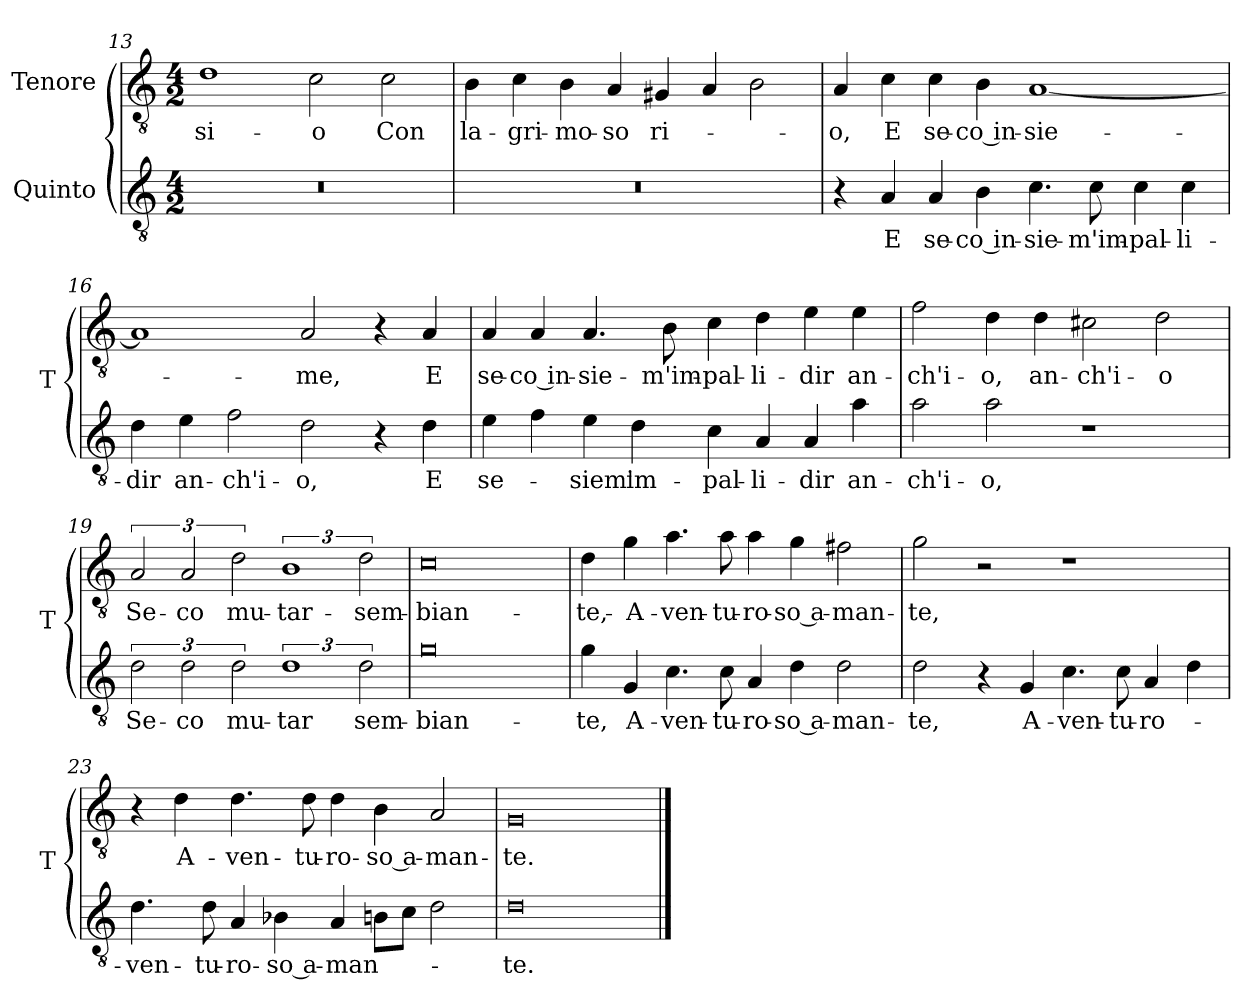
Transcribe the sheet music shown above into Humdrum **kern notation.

**kern	**text	**kern	**text
*part2	*part2	*part1	*part1
*staff2	*staff2	*staff1	*staff1
*I"Quinto	*	*I"Tenore	*
*	*	*I'T	*
*clefGv2	*	*clefGv2	*
*k[]	*	*k[]	*
*M4/2	*	*M4/2	*
=13	=13	=13	=13
0r	.	1d	-si-
.	.	2c	-o
.	.	2c	Con
=14	=14	=14	=14
0r	.	4B	la-
.	.	4c	-gri-
.	.	4B	-mo-
.	.	4A	-so
.	.	4G#X	ri-
.	.	4A	.
.	.	2B	.
=15	=15	=15	=15
4r	.	4A	-o,
4A	E	4c	E
4A	se-	4c	se-
4B	-co in-	4B	-co in-
4.c	-sie-	[1A	-sie-
8c	-m'im-	.	.
4c	-pal-	.	.
4c	-li-	.	.
=16	=16	=16	=16
4d	-dir	1A]	.
4e	an-	.	.
2f	-ch'i-	.	.
2d	-o,	2A	-me,
4r	.	4r	.
4d	E	4A	E
=17	=17	=17	=17
4e	se-	4A	se-
4f	.	4A	-co in-
4e	-siem'	4.A	-sie-
4d	im-	.	.
.	.	8B	-m'im-
4c	-pal-	4c	-pal-
4A	-li-	4d	-li-
4A	-dir	4e	-dir
4a	an-	4e	an-
=18	=18	=18	=18
2a	-ch'i-	2f	-ch'i-
2a	-o,	4d	-o,
.	.	4d	an-
1r	.	2c#X	-ch'i-
.	.	2d	-o
=19	=19	=19	=19
3d	Se-	3A	Se-
3d	-co	3A	-co
3d	mu-	3d	mu-
3%2d	-tar	3%2B	-tar-
3d	sem-	3d	-sem-
=20	=20	=20	=20
0g	-bian-	0c	-bian-
=21	=21	=21	=21
4g	-te,	4d	-te,-
4G	A-	4g	-A-
4.c	-ven-	4.a	-ven-
8c	-tu-	8a	-tu-
4A	-ro-	4a	-ro-
4d	-so a-	4g	-so a-
2d	-man-	2f#X	-man-
=22	=22	=22	=22
2d	-te,	2g	-te,
4r	.	2r	.
4G	A-	.	.
4.c	-ven-	1r	.
8c	-tu-	.	.
4A	-ro-	.	.
4d	.	.	.
=23	=23	=23	=23
4.d	-ven-	4r	.
.	.	4d	A-
8d	-tu-	.	.
4A	-ro-	4.d	-ven-
4B-X	-so a-	.	.
.	.	8d	-tu-
4A	-man-	4d	-ro-
8BnL	.	4B	-so a-
8cJ	.	.	.
2d	.	2A	-man-
=24	=24	=24	=24
0d	-te.	0G	-te.
==	==	==	==
*-	*-	*-	*-
